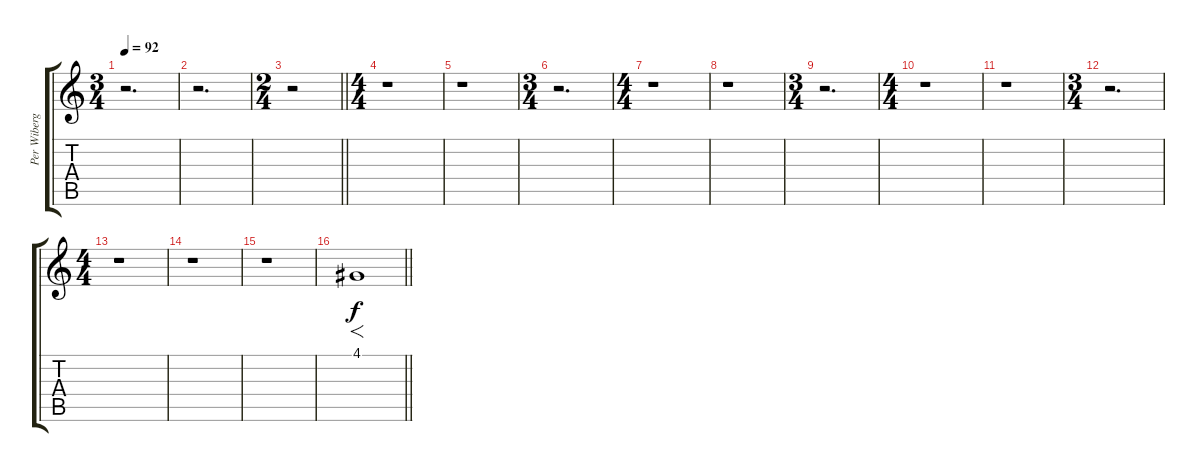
\track ("Per Wiberg" "Per Wiberg") {instrument choiraahs}
\staff {score tabs}
\tuning (E4 B3 G3 D3 A2 E2) {hide}
\ts (3 4)
\tempo 92
\clef g2
\ks c
r.2{d dy f} |
r.2{d} |
\ts (2 4)
\barLineRight lightlight
r.2 |
\ts (4 4)
\section ("" "")
r.1 |
r.1 |
\ts (3 4)
r.2{d} |
\ts (4 4)
r.1 |
r.1 |
\ts (3 4)
r.2{d} |
\ts (4 4)
r.1 |
r.1 |
\ts (3 4)
r.2{d} |
\ts (4 4)
r.1 |
r.1 |
r.1 |
\barLineRight lightlight
4.1.1{f}
